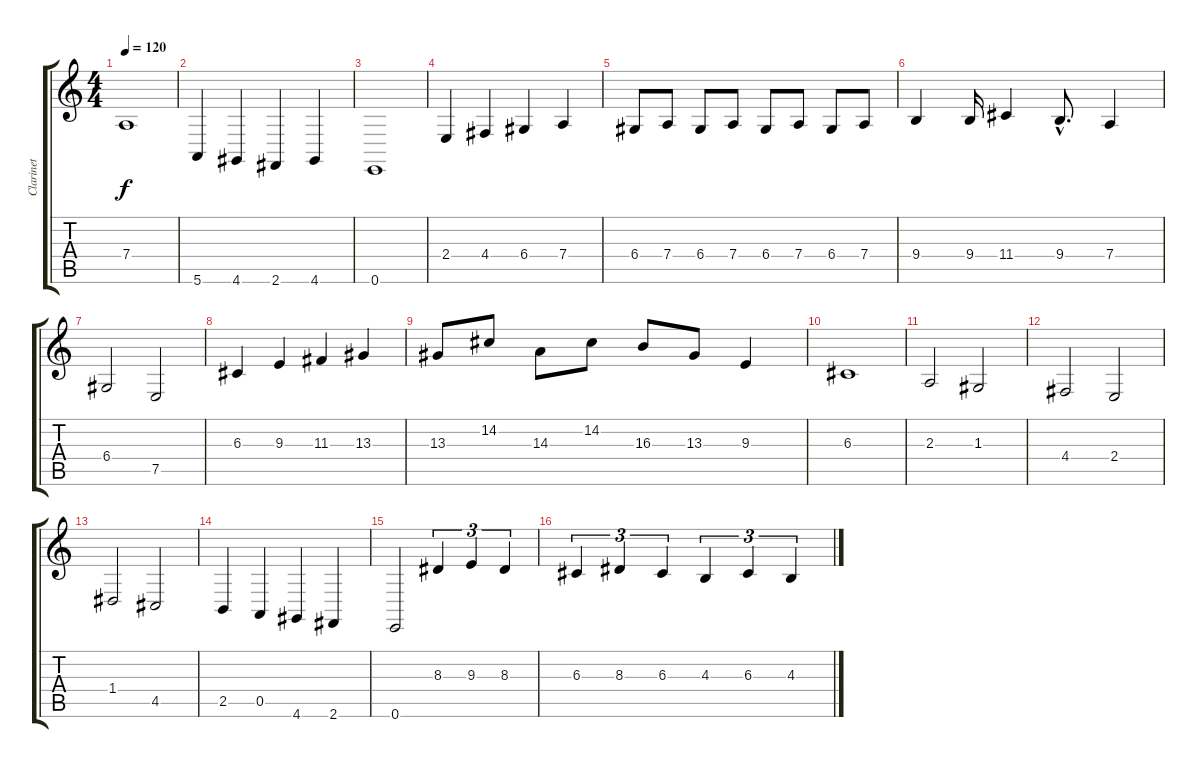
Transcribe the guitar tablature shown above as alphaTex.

\track ("Clarinet" "Clarinet") {instrument clarinet}
\staff {score tabs}
\tuning (E4 B3 G3 D3 A2 E2) {hide}
\ts (4 4)
\tempo 120
\clef g2
\ks c
7.4.1{dy f} |
5.6.4 4.6.4 2.6.4 4.6.4 |
0.6.1 |
2.4.4 4.4.4 6.4.4 7.4.4 |
6.4.8 7.4.8 6.4.8 7.4.8 6.4.8 7.4.8 6.4.8 7.4.8 |
9.4.4 9.4.16 11.4.4 9.4{hac}.8{d} 7.4.4 |
6.4.2 7.5.2 |
6.3.4 9.3.4 11.3.4 13.3.4 |
13.3.8 14.2.8 14.3.8 14.2.8 16.3.8 13.3.8 9.3.4 |
6.3.1 |
2.3.2 1.3.2 |
4.4.2 2.4.2 |
1.4.2 4.5.2 |
2.5.4 0.5.4 4.6.4 2.6.4 |
0.6.2 8.3.4{tu (3 2)} 9.3.4{tu (3 2)} 8.3.4{tu (3 2)} |
6.3.4{tu (3 2)} 8.3.4{tu (3 2)} 6.3.4{tu (3 2)} 4.3.4{tu (3 2)} 6.3.4{tu (3 2)} 4.3.4{tu (3 2)}
